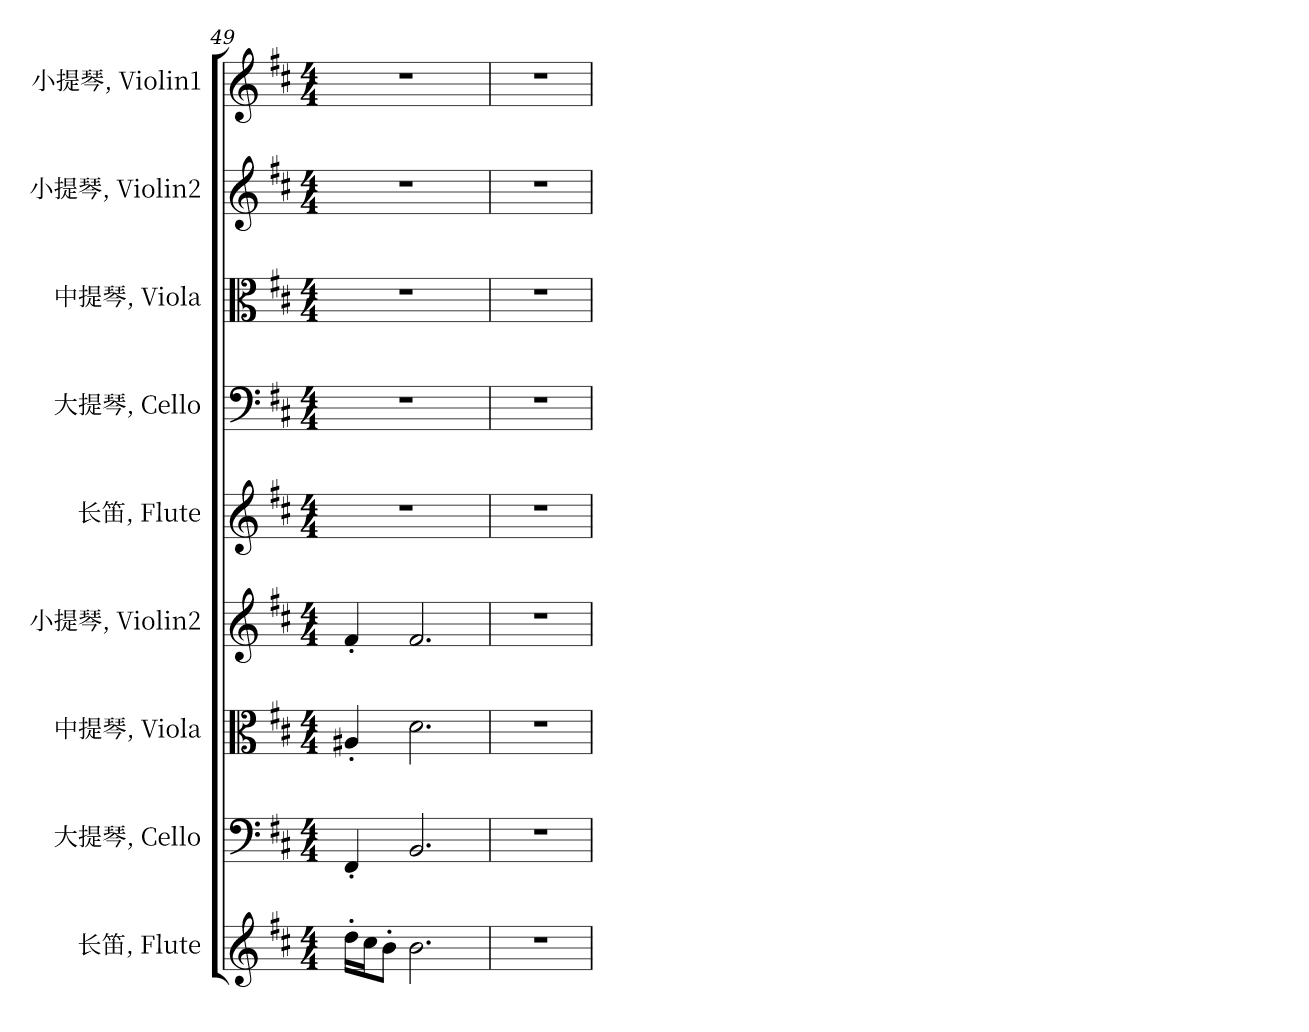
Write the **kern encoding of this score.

**kern	**kern	**kern	**kern	**kern	**kern	**kern	**kern	**kern
*part9	*part8	*part7	*part6	*part5	*part4	*part3	*part2	*part1
*staff9	*staff8	*staff7	*staff6	*staff5	*staff4	*staff3	*staff2	*staff1
*I"长笛, Flute	*I"大提琴, Cello	*I"中提琴, Viola	*I"小提琴, Violin2	*I"长笛, Flute	*I"大提琴, Cello	*I"中提琴, Viola	*I"小提琴, Violin2	*I"小提琴, Violin1
*I'Fl.	*	*I'Vla.	*I'Vln.	*I'Fl.	*	*I'Vla.	*I'Vln.	*I'Vln.
*clefG2	*clefF4	*clefC3	*clefG2	*clefG2	*clefF4	*clefC3	*clefG2	*clefG2
*k[f#c#]	*k[f#c#]	*k[f#c#]	*k[f#c#]	*k[f#c#]	*k[f#c#]	*k[f#c#]	*k[f#c#]	*k[f#c#]
*M4/4	*M4/4	*M4/4	*M4/4	*M4/4	*M4/4	*M4/4	*M4/4	*M4/4
=49	=49	=49	=49	=49	=49	=49	=49	=49
16dd'\LL	4FF#'/	4A#X'/	4f#'/	1r	1r	1r	1r	1r
16cc#\J	.	.	.	.	.	.	.	.
8b'\J	.	.	.	.	.	.	.	.
2.b\	2.BB/	2.d\	2.f#/	.	.	.	.	.
=50	=50	=50	=50	=50	=50	=50	=50	=50
1r	1r	1r	1r	1r	1r	1r	1r	1r
=	=	=	=	=	=	=	=	=
*-	*-	*-	*-	*-	*-	*-	*-	*-
